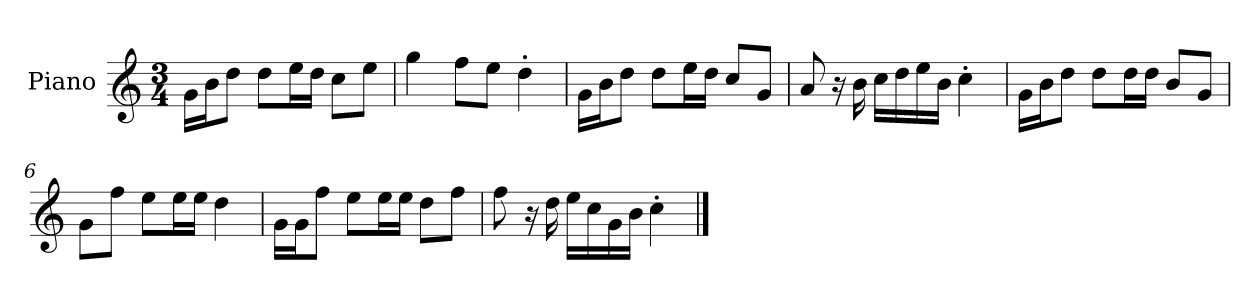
**kern
*part1
*staff1
*I"Piano
*I'P-no
*clefG2
*k[]
*M3/4
*MM91
=1
16g\LL
16b\J
8dd\J
8dd\L
16ee\L
16dd\JJ
8cc\L
8ee\J
=2
4gg\
8ff\L
8ee\J
4dd'\
=3
16g\LL
16b\J
8dd\J
8dd\L
16ee\L
16dd\JJ
8cc/L
8g/J
=4
8a/
16r
16b\
16cc\LL
16dd\
16ee\
16b\JJ
4cc'\
=5
16g\LL
16b\J
8dd\J
8dd\L
16dd\L
16dd\JJ
8b/L
8g/J
!!LO:LB:g=z
=6
8g\L
8ff\J
8ee\L
16ee\L
16ee\JJ
4dd\
=7
16g\LL
16g\J
8ff\J
8ee\L
16ee\L
16ee\JJ
8dd\L
8ff\J
=8
8ff\
16r
16dd\
16ee\LL
16cc\
16g\
16b\JJ
4cc'\
==
*-
